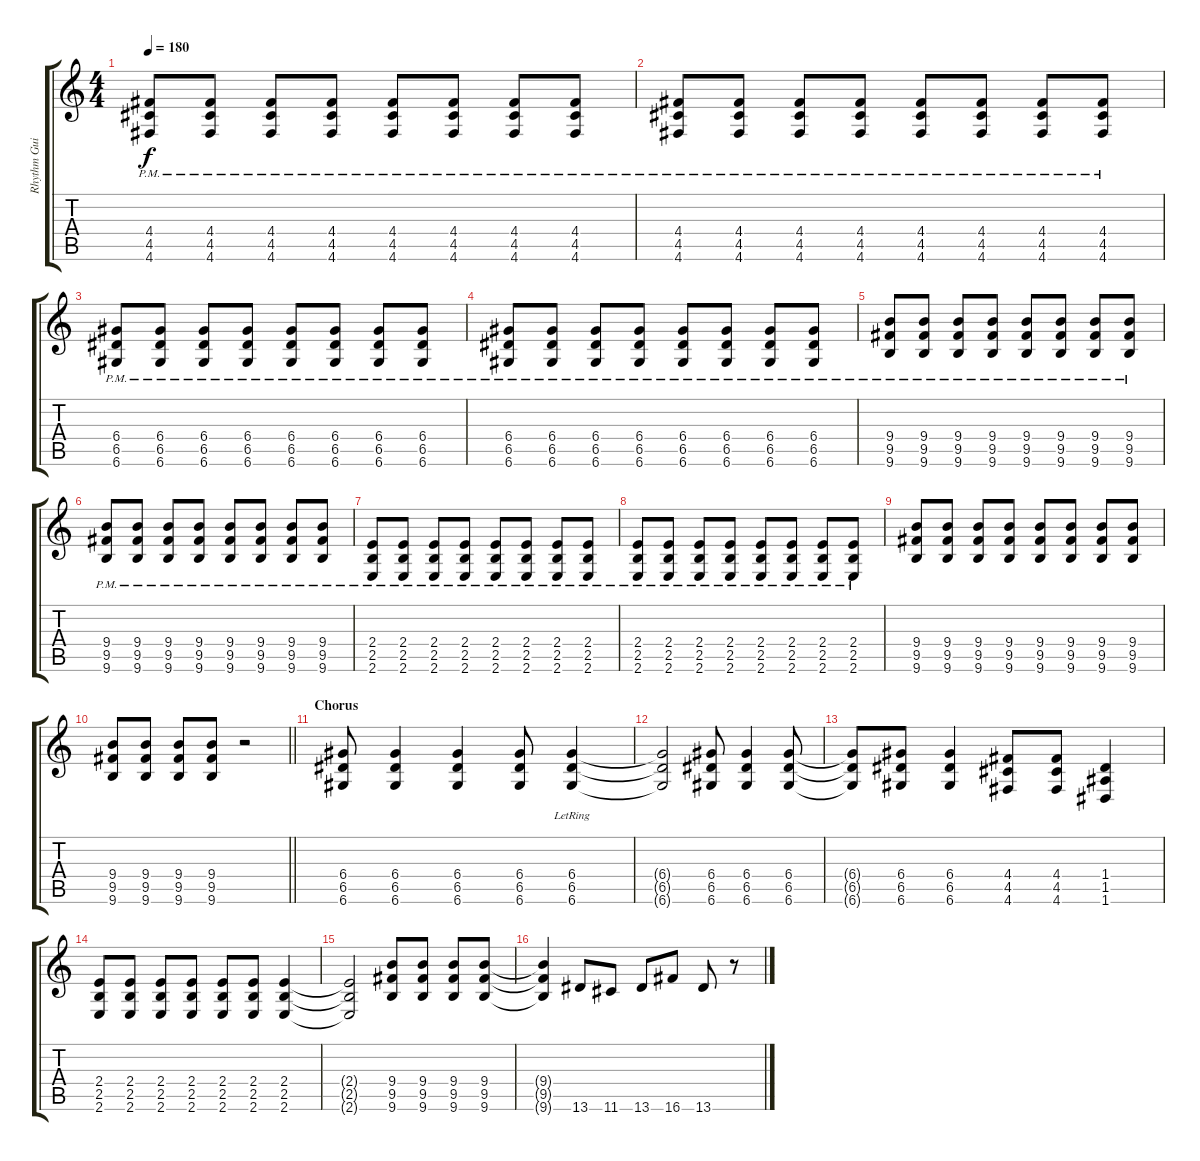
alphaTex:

\track ("Rhythm Guitar" "Rhythm Gui") {instrument overdrivenguitar}
\staff {score tabs}
\tuning (E4 B3 G3 D3 A2 D2) {hide}
\ts (4 4)
\tempo 180
\clef g2
\ks c
(4.4{pm} 4.5{pm} 4.6{pm}).8{dy f} (4.4{pm} 4.5{pm} 4.6{pm}).8 (4.4{pm} 4.5{pm} 4.6{pm}).8 (4.4{pm} 4.5{pm} 4.6{pm}).8 (4.4{pm} 4.5{pm} 4.6{pm}).8 (4.4{pm} 4.5{pm} 4.6{pm}).8 (4.4{pm} 4.5{pm} 4.6{pm}).8 (4.4{pm} 4.5{pm} 4.6{pm}).8 |
(4.4{pm} 4.5{pm} 4.6{pm}).8 (4.4{pm} 4.5{pm} 4.6{pm}).8 (4.4{pm} 4.5{pm} 4.6{pm}).8 (4.4{pm} 4.5{pm} 4.6{pm}).8 (4.4{pm} 4.5{pm} 4.6{pm}).8 (4.4{pm} 4.5{pm} 4.6{pm}).8 (4.4{pm} 4.5{pm} 4.6{pm}).8 (4.4{pm} 4.5{pm} 4.6{pm}).8 |
(6.4{pm} 6.5{pm} 6.6{pm}).8 (6.4{pm} 6.5{pm} 6.6{pm}).8 (6.4{pm} 6.5{pm} 6.6{pm}).8 (6.4{pm} 6.5{pm} 6.6{pm}).8 (6.4{pm} 6.5{pm} 6.6{pm}).8 (6.4{pm} 6.5{pm} 6.6{pm}).8 (6.4{pm} 6.5{pm} 6.6{pm}).8 (6.4{pm} 6.5{pm} 6.6{pm}).8 |
(6.4{pm} 6.5{pm} 6.6{pm}).8 (6.4{pm} 6.5{pm} 6.6{pm}).8 (6.4{pm} 6.5{pm} 6.6{pm}).8 (6.4{pm} 6.5{pm} 6.6{pm}).8 (6.4{pm} 6.5{pm} 6.6{pm}).8 (6.4{pm} 6.5{pm} 6.6{pm}).8 (6.4{pm} 6.5{pm} 6.6{pm}).8 (6.4{pm} 6.5{pm} 6.6{pm}).8 |
(9.4{pm} 9.5{pm} 9.6{pm}).8 (9.4{pm} 9.5{pm} 9.6{pm}).8 (9.4{pm} 9.5{pm} 9.6{pm}).8 (9.4{pm} 9.5{pm} 9.6{pm}).8 (9.4{pm} 9.5{pm} 9.6{pm}).8 (9.4{pm} 9.5{pm} 9.6{pm}).8 (9.4{pm} 9.5{pm} 9.6{pm}).8 (9.4{pm} 9.5{pm} 9.6{pm}).8 |
(9.4{pm} 9.5{pm} 9.6{pm}).8 (9.4{pm} 9.5{pm} 9.6{pm}).8 (9.4{pm} 9.5{pm} 9.6{pm}).8 (9.4{pm} 9.5{pm} 9.6{pm}).8 (9.4{pm} 9.5{pm} 9.6{pm}).8 (9.4{pm} 9.5{pm} 9.6{pm}).8 (9.4{pm} 9.5{pm} 9.6{pm}).8 (9.4{pm} 9.5{pm} 9.6{pm}).8 |
(2.4{pm} 2.5{pm} 2.6{pm}).8 (2.4{pm} 2.5{pm} 2.6{pm}).8 (2.4{pm} 2.5{pm} 2.6{pm}).8 (2.4{pm} 2.5{pm} 2.6{pm}).8 (2.4{pm} 2.5{pm} 2.6{pm}).8 (2.4{pm} 2.5{pm} 2.6{pm}).8 (2.4{pm} 2.5{pm} 2.6{pm}).8 (2.4{pm} 2.5{pm} 2.6{pm}).8 |
(2.4{pm} 2.5{pm} 2.6{pm}).8 (2.4{pm} 2.5{pm} 2.6{pm}).8 (2.4{pm} 2.5{pm} 2.6{pm}).8 (2.4{pm} 2.5{pm} 2.6{pm}).8 (2.4{pm} 2.5{pm} 2.6{pm}).8 (2.4{pm} 2.5{pm} 2.6{pm}).8 (2.4{pm} 2.5{pm} 2.6{pm}).8 (2.4{pm} 2.5{pm} 2.6{pm}).8 |
(9.4 9.5 9.6).8 (9.4 9.5 9.6).8 (9.4 9.5 9.6).8 (9.4 9.5 9.6).8 (9.4 9.5 9.6).8 (9.4 9.5 9.6).8 (9.4 9.5 9.6).8 (9.4 9.5 9.6).8 |
\barLineRight lightlight
(9.4 9.5 9.6).8 (9.4 9.5 9.6).8 (9.4 9.5 9.6).8 (9.4 9.5 9.6).8 r.2 |
\section ("" "Chorus")
(6.4 6.5 6.6).8 (6.4 6.5 6.6).4 (6.4 6.5 6.6).4 (6.4 6.5 6.6).8 (6.4 6.5 6.6{lr}).4 |
(6.4{t} 6.5{t} 6.6{t}).2 (6.4 6.5 6.6).8 (6.4 6.5 6.6).4 (6.4 6.5 6.6).8 |
(6.4{t} 6.5{t} 6.6{t}).8 (6.4 6.5 6.6).8 (6.4 6.5 6.6).4 (4.4 4.5 4.6).8 (4.4 4.5 4.6).8 (1.4 1.5 1.6).4 |
(2.4 2.5 2.6).8 (2.4 2.5 2.6).8 (2.4 2.5 2.6).8 (2.4 2.5 2.6).8 (2.4 2.5 2.6).8 (2.4 2.5 2.6).8 (2.4 2.5 2.6).4 |
(2.4{t} 2.5{t} 2.6{t}).2 (9.4 9.5 9.6).8 (9.4 9.5 9.6).8 (9.4 9.5 9.6).8 (9.4 9.5 9.6).8 |
(9.4{t} 9.5{t} 9.6{t}).4 13.6.8 11.6.8 13.6.8 16.6.8 13.6.8 r.8
